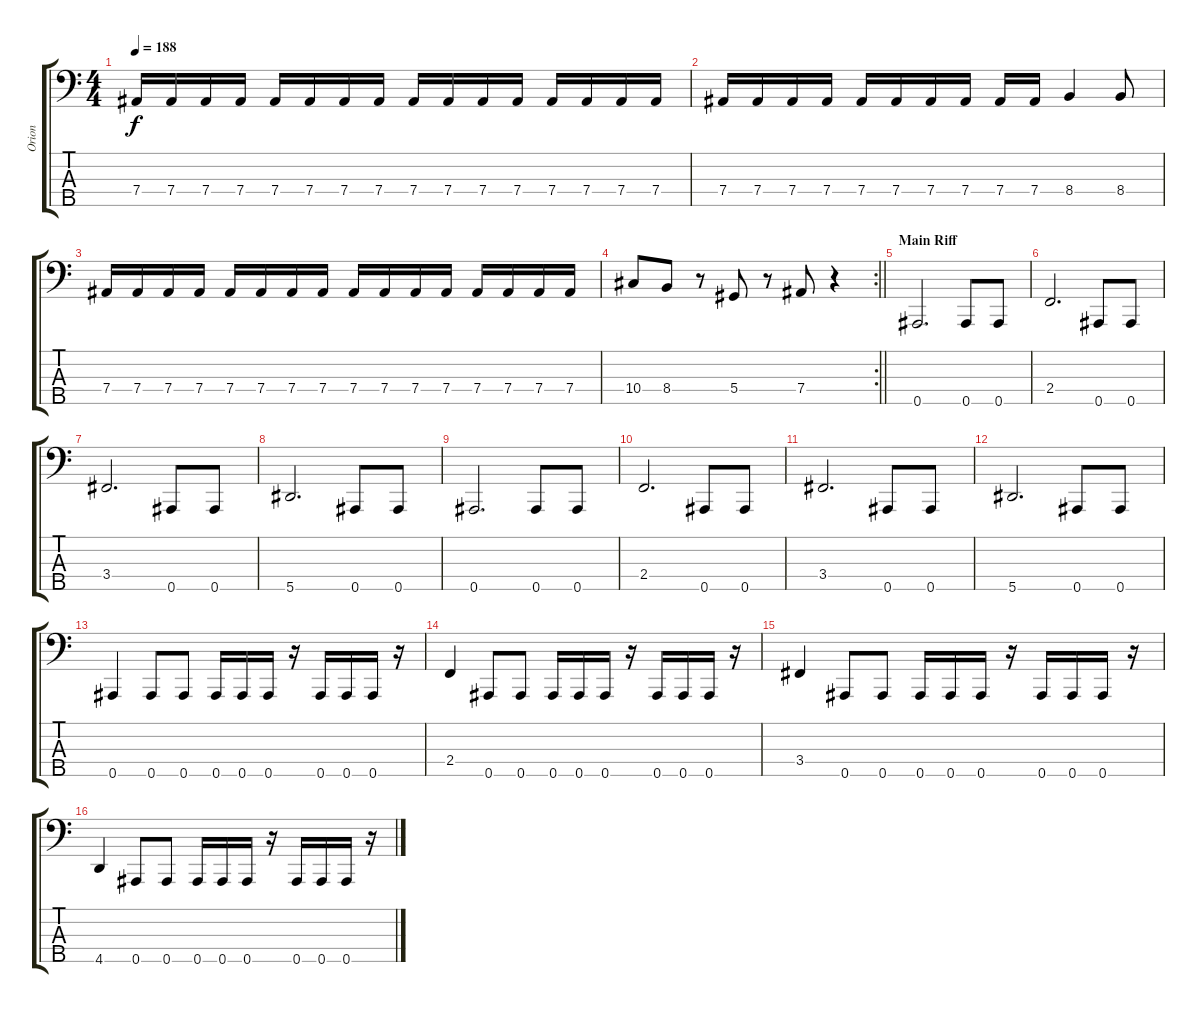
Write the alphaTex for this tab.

\track ("Orion" "Orion") {instrument electricbassfinger}
\staff {score tabs}
\tuning (Gb2 Db2 Ab1 Eb1 Bb0) {hide}
\ts (4 4)
\tempo 188
\clef f4
\ks c
7.4.16{dy f} 7.4.16 7.4.16 7.4.16 7.4.16 7.4.16 7.4.16 7.4.16 7.4.16 7.4.16 7.4.16 7.4.16 7.4.16 7.4.16 7.4.16 7.4.16 |
7.4.16 7.4.16 7.4.16 7.4.16 7.4.16 7.4.16 7.4.16 7.4.16 7.4.16 7.4.16 8.4.4 8.4.8 |
7.4.16 7.4.16 7.4.16 7.4.16 7.4.16 7.4.16 7.4.16 7.4.16 7.4.16 7.4.16 7.4.16 7.4.16 7.4.16 7.4.16 7.4.16 7.4.16 |
\rc 2
\barLineRight lightlight
10.4.8 8.4.8 r.8 5.4.8 r.8 7.4.8 r.4 |
\section ("" "Main Riff")
0.5.2{d} 0.5.8 0.5.8 |
2.4.2{d} 0.5.8 0.5.8 |
3.4.2{d} 0.5.8 0.5.8 |
5.5.2{d} 0.5.8 0.5.8 |
0.5.2{d} 0.5.8 0.5.8 |
2.4.2{d} 0.5.8 0.5.8 |
3.4.2{d} 0.5.8 0.5.8 |
5.5.2{d} 0.5.8 0.5.8 |
0.5.4 0.5.8 0.5.8 0.5.16 0.5.16 0.5.16 r.16 0.5.16 0.5.16 0.5.16 r.16 |
2.4.4 0.5.8 0.5.8 0.5.16 0.5.16 0.5.16 r.16 0.5.16 0.5.16 0.5.16 r.16 |
3.4.4 0.5.8 0.5.8 0.5.16 0.5.16 0.5.16 r.16 0.5.16 0.5.16 0.5.16 r.16 |
4.5.4 0.5.8 0.5.8 0.5.16 0.5.16 0.5.16 r.16 0.5.16 0.5.16 0.5.16 r.16
